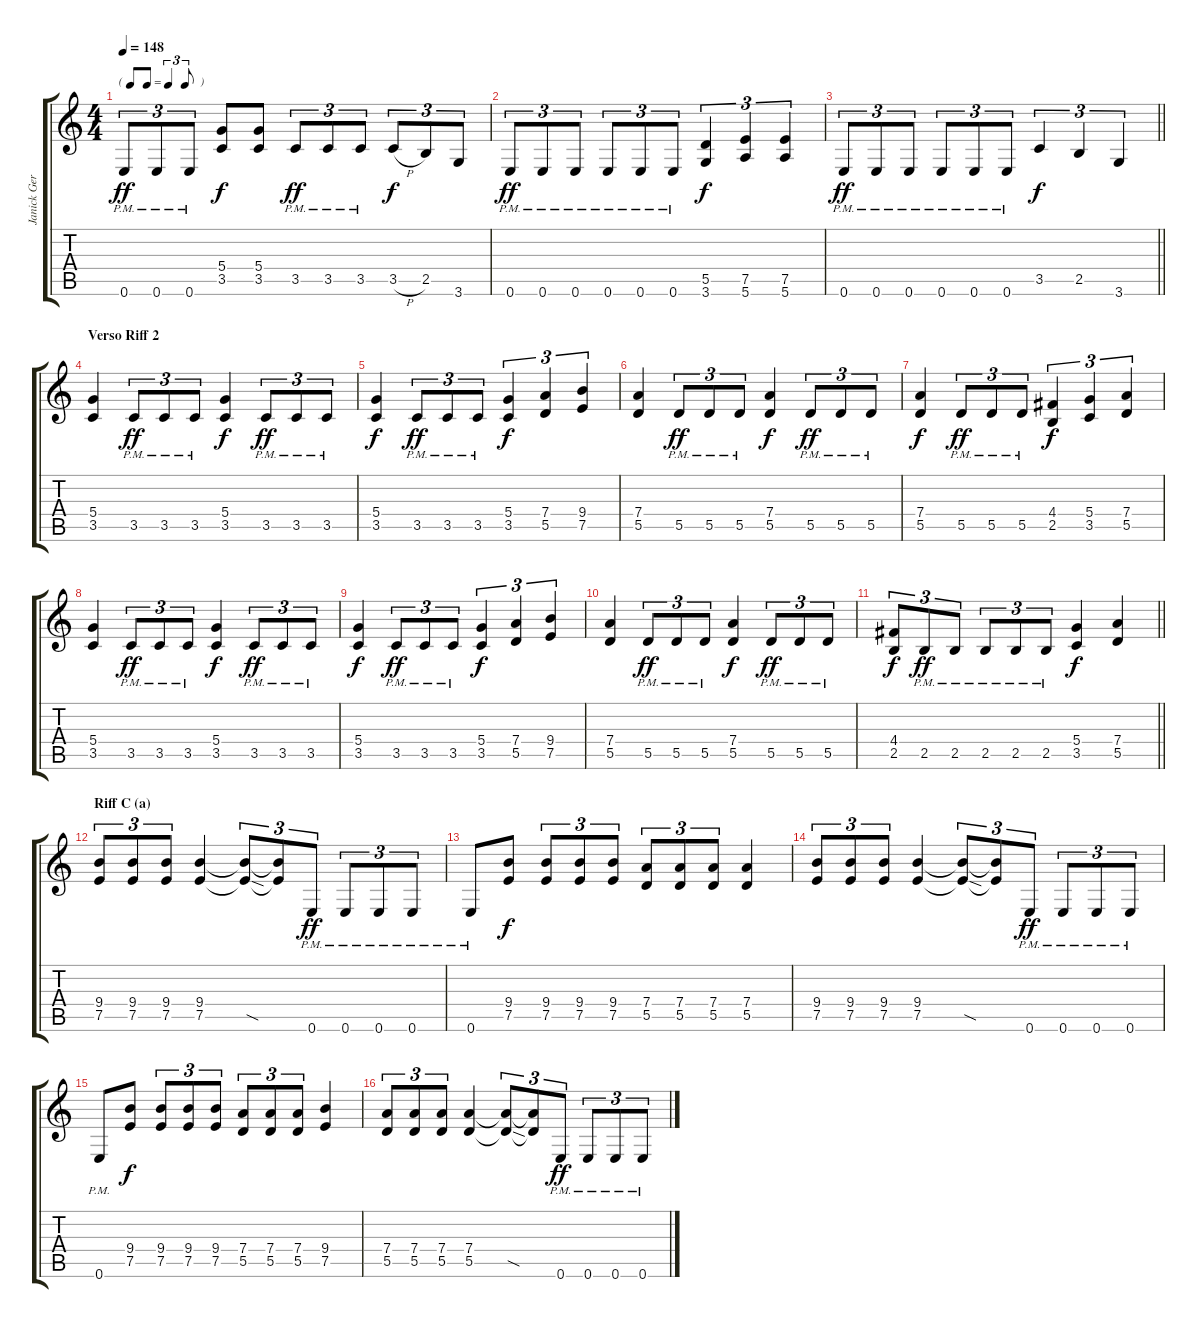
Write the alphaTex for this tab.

\track ("Janick Gers" "Janick Ger") {instrument distortionguitar}
\staff {score tabs}
\tuning (E4 B3 G3 D3 A2 E2) {hide}
\ts (4 4)
\tf triplet8th
\tempo 148
\clef g2
\ks c
0.6{pm}.8{tu (3 2) dy ff} 0.6{pm}.8{tu (3 2)} 0.6{pm}.8{tu (3 2)} (5.4 3.5).8{dy f} (5.4 3.5).8 3.5{pm}.8{tu (3 2) dy ff} 3.5{pm}.8{tu (3 2)} 3.5{pm}.8{tu (3 2)} 3.5{h}.8{tu (3 2) dy f} 2.5.8{tu (3 2)} 3.6.8{tu (3 2)} |
0.6{pm}.8{tu (3 2) dy ff} 0.6{pm}.8{tu (3 2)} 0.6{pm}.8{tu (3 2)} 0.6{pm}.8{tu (3 2)} 0.6{pm}.8{tu (3 2)} 0.6{pm}.8{tu (3 2)} (5.5 3.6).4{tu (3 2) dy f} (7.5 5.6).4{tu (3 2)} (7.5 5.6).4{tu (3 2)} |
\barLineRight lightlight
0.6{pm}.8{tu (3 2) dy ff} 0.6{pm}.8{tu (3 2)} 0.6{pm}.8{tu (3 2)} 0.6{pm}.8{tu (3 2)} 0.6{pm}.8{tu (3 2)} 0.6{pm}.8{tu (3 2)} 3.5.4{tu (3 2) dy f} 2.5.4{tu (3 2)} 3.6.4{tu (3 2)} |
\section ("" "Verso Riff 2")
(5.4 3.5).4 3.5{pm}.8{tu (3 2) dy ff} 3.5{pm}.8{tu (3 2)} 3.5{pm}.8{tu (3 2)} (5.4 3.5).4{dy f} 3.5{pm}.8{tu (3 2) dy ff} 3.5{pm}.8{tu (3 2)} 3.5{pm}.8{tu (3 2)} |
(5.4 3.5).4{dy f} 3.5{pm}.8{tu (3 2) dy ff} 3.5{pm}.8{tu (3 2)} 3.5{pm}.8{tu (3 2)} (5.4 3.5).4{tu (3 2) dy f} (7.4 5.5).4{tu (3 2)} (9.4 7.5).4{tu (3 2)} |
(7.4 5.5).4 5.5{pm}.8{tu (3 2) dy ff} 5.5{pm}.8{tu (3 2)} 5.5{pm}.8{tu (3 2)} (7.4 5.5).4{dy f} 5.5{pm}.8{tu (3 2) dy ff} 5.5{pm}.8{tu (3 2)} 5.5{pm}.8{tu (3 2)} |
(7.4 5.5).4{dy f} 5.5{pm}.8{tu (3 2) dy ff} 5.5{pm}.8{tu (3 2)} 5.5{pm}.8{tu (3 2)} (4.4 2.5).4{tu (3 2) dy f} (5.4 3.5).4{tu (3 2)} (7.4 5.5).4{tu (3 2)} |
(5.4 3.5).4 3.5{pm}.8{tu (3 2) dy ff} 3.5{pm}.8{tu (3 2)} 3.5{pm}.8{tu (3 2)} (5.4 3.5).4{dy f} 3.5{pm}.8{tu (3 2) dy ff} 3.5{pm}.8{tu (3 2)} 3.5{pm}.8{tu (3 2)} |
(5.4 3.5).4{dy f} 3.5{pm}.8{tu (3 2) dy ff} 3.5{pm}.8{tu (3 2)} 3.5{pm}.8{tu (3 2)} (5.4 3.5).4{tu (3 2) dy f} (7.4 5.5).4{tu (3 2)} (9.4 7.5).4{tu (3 2)} |
(7.4 5.5).4 5.5{pm}.8{tu (3 2) dy ff} 5.5{pm}.8{tu (3 2)} 5.5{pm}.8{tu (3 2)} (7.4 5.5).4{dy f} 5.5{pm}.8{tu (3 2) dy ff} 5.5{pm}.8{tu (3 2)} 5.5{pm}.8{tu (3 2)} |
\barLineRight lightlight
(4.4 2.5).8{tu (3 2) dy f} 2.5{pm}.8{tu (3 2) dy ff} 2.5{pm}.8{tu (3 2)} 2.5{pm}.8{tu (3 2)} 2.5{pm}.8{tu (3 2)} 2.5{pm}.8{tu (3 2)} (5.4 3.5).4{dy f} (7.4 5.5).4 |
\section ("" "Riff C (a)")
(9.4 7.5).8{tu (3 2)} (9.4 7.5).8{tu (3 2)} (9.4 7.5).8{tu (3 2)} (9.4 7.5).4 (9.4{t} 7.5{sod t}).8{tu (3 2)} (9.4{t} 7.5{t}).8{tu (3 2)} 0.6{pm}.8{tu (3 2) dy ff} 0.6{pm}.8{tu (3 2)} 0.6{pm}.8{tu (3 2)} 0.6{pm}.8{tu (3 2)} |
0.6{pm}.8 (9.4 7.5).8{dy f} (9.4 7.5).8{tu (3 2)} (9.4 7.5).8{tu (3 2)} (9.4 7.5).8{tu (3 2)} (7.4 5.5).8{tu (3 2)} (7.4 5.5).8{tu (3 2)} (7.4 5.5).8{tu (3 2)} (7.4 5.5).4 |
(9.4 7.5).8{tu (3 2)} (9.4 7.5).8{tu (3 2)} (9.4 7.5).8{tu (3 2)} (9.4 7.5).4 (9.4{t} 7.5{sod t}).8{tu (3 2)} (9.4{t} 7.5{t}).8{tu (3 2)} 0.6{pm}.8{tu (3 2) dy ff} 0.6{pm}.8{tu (3 2)} 0.6{pm}.8{tu (3 2)} 0.6{pm}.8{tu (3 2)} |
0.6{pm}.8 (9.4 7.5).8{dy f} (9.4 7.5).8{tu (3 2)} (9.4 7.5).8{tu (3 2)} (9.4 7.5).8{tu (3 2)} (7.4 5.5).8{tu (3 2)} (7.4 5.5).8{tu (3 2)} (7.4 5.5).8{tu (3 2)} (9.4 7.5).4 |
(7.4 5.5).8{tu (3 2)} (7.4 5.5).8{tu (3 2)} (7.4 5.5).8{tu (3 2)} (7.4 5.5).4 (7.4{t} 5.5{sod t}).8{tu (3 2)} (7.4{t} 5.5{t}).8{tu (3 2)} 0.6{pm}.8{tu (3 2) dy ff} 0.6{pm}.8{tu (3 2)} 0.6{pm}.8{tu (3 2)} 0.6{pm}.8{tu (3 2)}
